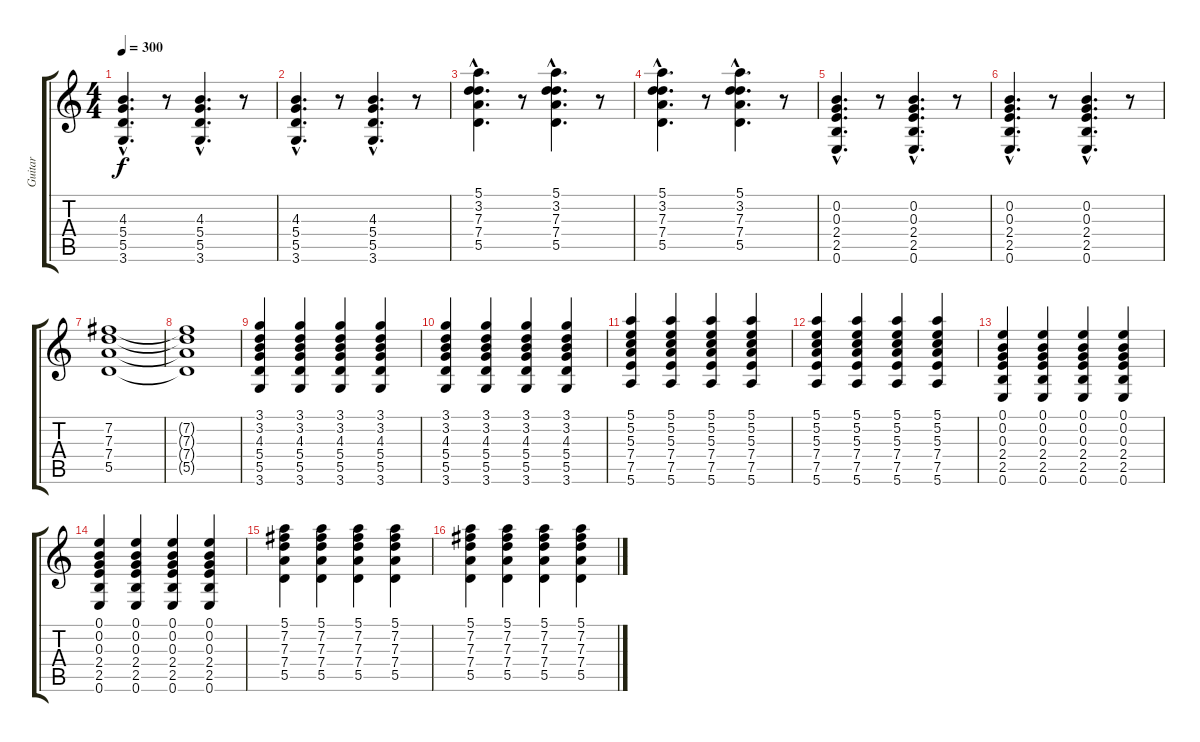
\track ("Guitar" "Guitar") {instrument overdrivenguitar}
\staff {score tabs}
\tuning (E4 B3 G3 D3 A2 E2) {hide}
\ts (4 4)
\tempo 300
\clef g2
\ks c
(4.3{hac} 5.4{hac} 5.5{hac} 3.6{hac}).4{d dy f} r.8 (4.3{hac} 5.4{hac} 5.5{hac} 3.6{hac}).4{d} r.8 |
(4.3{hac} 5.4{hac} 5.5{hac} 3.6{hac}).4{d} r.8 (4.3{hac} 5.4{hac} 5.5{hac} 3.6{hac}).4{d} r.8 |
(5.1{hac} 3.2{hac} 7.3{hac} 7.4{hac} 5.5{hac}).4{d} r.8 (5.1{hac} 3.2{hac} 7.3{hac} 7.4{hac} 5.5{hac}).4{d} r.8 |
(5.1{hac} 3.2{hac} 7.3{hac} 7.4{hac} 5.5{hac}).4{d} r.8 (5.1{hac} 3.2{hac} 7.3{hac} 7.4{hac} 5.5{hac}).4{d} r.8 |
(0.2{hac} 0.3{hac} 2.4{hac} 2.5{hac} 0.6{hac}).4{d} r.8 (0.2{hac} 0.3{hac} 2.4{hac} 2.5{hac} 0.6{hac}).4{d} r.8 |
(0.2{hac} 0.3{hac} 2.4{hac} 2.5{hac} 0.6{hac}).4{d} r.8 (0.2{hac} 0.3{hac} 2.4{hac} 2.5{hac} 0.6{hac}).4{d} r.8 |
(7.2 7.3 7.4 5.5).1 |
(7.2{t} 7.3{t} 7.4{t} 5.5{t}).1 |
(3.1 3.2 4.3 5.4 5.5 3.6).4 (3.1 3.2 4.3 5.4 5.5 3.6).4 (3.1 3.2 4.3 5.4 5.5 3.6).4 (3.1 3.2 4.3 5.4 5.5 3.6).4 |
(3.1 3.2 4.3 5.4 5.5 3.6).4 (3.1 3.2 4.3 5.4 5.5 3.6).4 (3.1 3.2 4.3 5.4 5.5 3.6).4 (3.1 3.2 4.3 5.4 5.5 3.6).4 |
(5.1 5.2 5.3 7.4 7.5 5.6).4 (5.1 5.2 5.3 7.4 7.5 5.6).4 (5.1 5.2 5.3 7.4 7.5 5.6).4 (5.1 5.2 5.3 7.4 7.5 5.6).4 |
(5.1 5.2 5.3 7.4 7.5 5.6).4 (5.1 5.2 5.3 7.4 7.5 5.6).4 (5.1 5.2 5.3 7.4 7.5 5.6).4 (5.1 5.2 5.3 7.4 7.5 5.6).4 |
(0.1 0.2 0.3 2.4 2.5 0.6).4 (0.1 0.2 0.3 2.4 2.5 0.6).4 (0.1 0.2 0.3 2.4 2.5 0.6).4 (0.1 0.2 0.3 2.4 2.5 0.6).4 |
(0.1 0.2 0.3 2.4 2.5 0.6).4 (0.1 0.2 0.3 2.4 2.5 0.6).4 (0.1 0.2 0.3 2.4 2.5 0.6).4 (0.1 0.2 0.3 2.4 2.5 0.6).4 |
(5.1 7.2 7.3 7.4 5.5).4 (5.1 7.2 7.3 7.4 5.5).4 (5.1 7.2 7.3 7.4 5.5).4 (5.1 7.2 7.3 7.4 5.5).4 |
(5.1 7.2 7.3 7.4 5.5).4 (5.1 7.2 7.3 7.4 5.5).4 (5.1 7.2 7.3 7.4 5.5).4 (5.1 7.2 7.3 7.4 5.5).4
